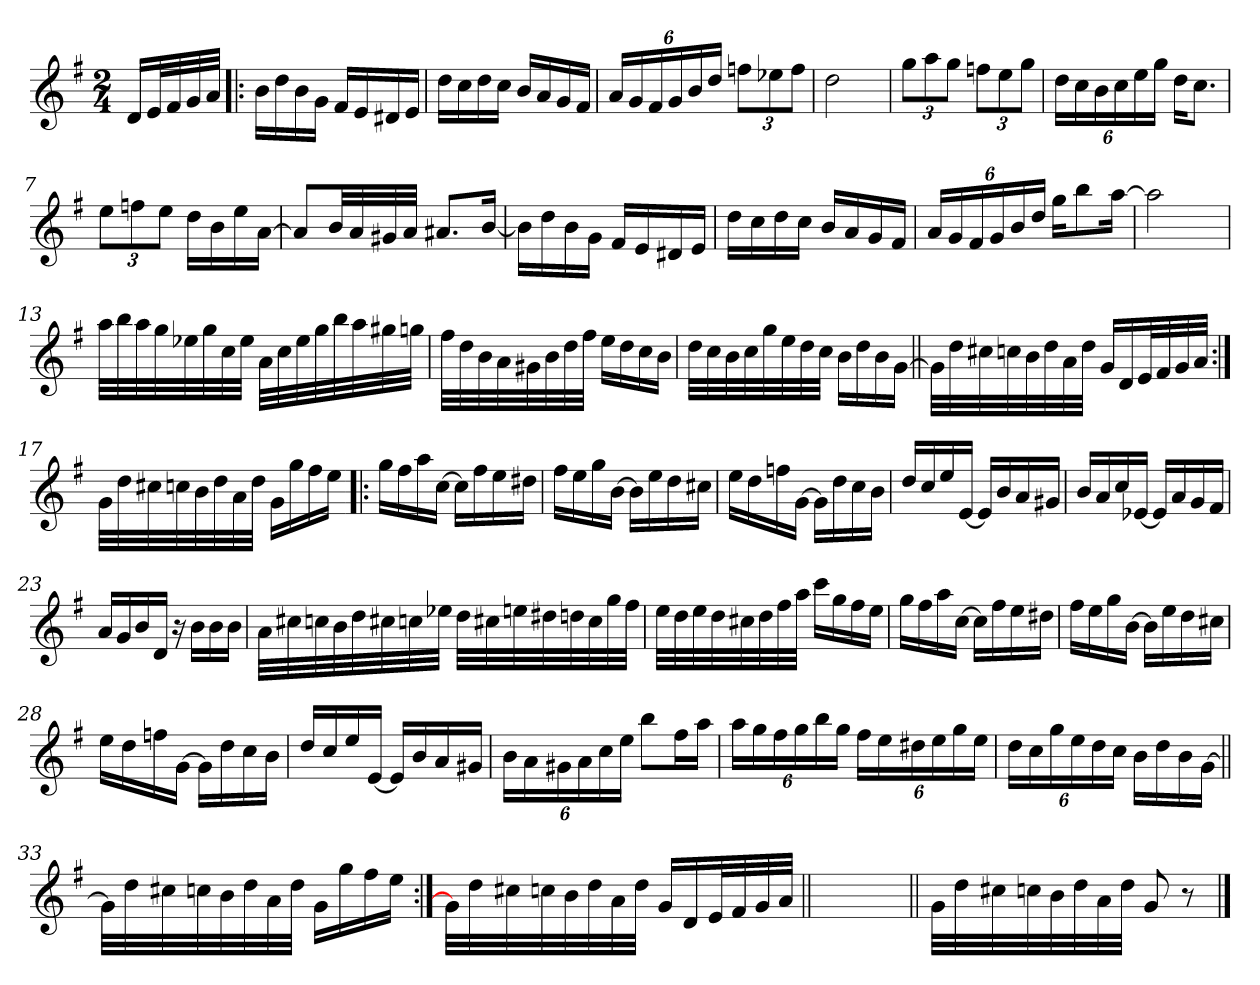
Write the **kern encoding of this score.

**kern
*part1
*staff1
*clefG2
*k[f#]
*G:
*M2/4
=
16d/LL
32e/L
32f#/
32g/
32a/JJJ
=1!|:
16b\LL
16dd\
16b\
16g\JJ
16f#/LL
16e/
16d#X/
16e/JJ
=2
16dd\LL
16cc\
16dd\
16cc\JJ
16b/LL
16a/
16g/
16f#/JJ
=3
24a/LL
24g/
24f#/
24g/
24b/
24dd/JJ
12ffn\L
12ee-X\
12ff\J
!!LO:LB:g=z
=4
2dd\
=5
12gg\L
12aa\
12gg\J
12ffn\L
12ee\
12gg\J
=6
24dd\LL
24cc\
24b\
24cc\
24ee\
24gg\JJ
16dd\KL
8.cc\J
=7
12ee\L
12ffn\
12ee\J
16dd\LL
16b\
16ee\
[16a\JJ
!!LO:LB:g=z
=8
8a/L]
32b/LL
32a/
32g#X/
32a/JJJ
8.a#X/L
[16b/Jk
=9
16b\LL]
16dd\
16b\
16g\JJ
16f#/LL
16e/
16d#X/
16e/JJ
=10
16dd\LL
16cc\
16dd\
16cc\JJ
16b/LL
16a/
16g/
16f#/JJ
=11
24a/LL
24g/
24f#/
24g/
24b/
24dd/JJ
16gg\KL
8bb\
[16aa\Jk
!!LO:LB:g=z
=12
2aa\]
=13
32aa\LLL
32bb\
32aa\
32gg\
32ee-X\
32gg\
32cc\
32ee-\JJJ
32a\LLL
32cc\
32ee-\
32gg\
32bb\
32aa\
32gg#X\
32ggn\JJJ
=14
32ff#\LLL
32dd\
32b\
32a\
32g#X\
32b\
32dd\
32ff#\JJJ
16ee\LL
16dd\
16cc\
16b\JJ
!!LO:LB:g=z
=15
32dd\LLL
32cc\
32b\
32cc\
32gg\
32ee\
32dd\
32cc\JJJ
16b\LL
16dd\
16b\
[16g\JJ
=16||
32g\LLL]
32dd\
32cc#X\
32ccn\
32b\
32dd\
32a\
32dd\JJJ
16g/LL
16d/
32e/L
32f#/
32g/
32a/JJJ
=17:|!
(>32g\LLL
32dd\
32cc#X\
32ccn\
32b\
32dd\
32a\
32dd\JJJ
16g\LL
16gg\
16ff#\
16ee\JJ
!!LO:LB:g=z
=18!|:
16gg\LL
16ff#\
16aa\
[16cc\JJ
16cc\LL]
16ff#\
16ee\
16dd#X\JJ
=19
16ff#\LL
16ee\
16gg\
[16b\JJ
16b\LL]
16ee\
16dd\
16cc#X\JJ
=20
16ee\LL
16dd\
16ffn\
[16g\JJ
16g\LL]
16dd\
16cc\
16b\JJ
=21
16dd/LL
16cc/
16ee/
[16e/JJ
16e/LL]
16b/
16a/
16g#X/JJ
!!LO:LB:g=z
=22
16b/LL
16a/
16cc/
[16e-X/JJ
16e-/LL]
16a/
16g/
16f#/JJ
=23
16a/LL
16g/
16b/
16d/JJ
16r
16b\LL
16b\
16b\JJ
=24
32a\LLL
32cc#X\
32ccn\
32b\
32dd\
32cc#X\
32ccn\
32ee-X\JJJ
32dd\LLL
32cc#X\
32een\
32dd#X\
32ddn\
32cc#\
32gg\
32ff#\JJJ
!!LO:LB:g=z
=25
32ee\LLL
32dd\
32ee\
32dd\
32cc#X\
32dd\
32ff#\
32aa\JJJ
16ccc\LL
16gg\
16ff#\
16ee\JJ
=26
16gg\LL
16ff#\
16aa\
[16cc\JJ
16cc\LL]
16ff#\
16ee\
16dd#X\JJ
=27
16ff#\LL
16ee\
16gg\
[16b\JJ
16b\LL]
16ee\
16dd\
16cc#X\JJ
=28
16ee\LL
16dd\
16ffn\
[16g\JJ
16g\LL]
16dd\
16cc\
16b\JJ
!!LO:LB:g=z
=29
16dd/LL
16cc/
16ee/
[16e/JJ
16e/LL]
16b/
16a/
16g#X/JJ
=30
24b\LL
24a\
24g#X\
24a\
24cc\
24ee\JJ
8bb\L
16ff#\L
16aa\JJ
=31
24aa\LL
24gg\
24ff#\
24gg\
24bb\
24gg\JJ
24ff#\LL
24ee\
24dd#X\
24ee\
24gg\
24ee\JJ
=32
24dd\LL
24cc\
24gg\
24ee\
24dd\
24cc\JJ
16b\LL
16dd\
16b\
[16g\JJ
!!LO:LB:g=z
=33||
32g\LLL]
32dd\
32cc#X\
32ccn\
32b\
32dd\
32a\
32dd\JJJ
16g\LL
16gg\
16ff#\
16ee\JJ
=34:|!
32g\LLL]
32dd\
32cc#X\
32ccn\
32b\
32dd\
32a\
32dd\JJJ
16g/LL
16d/
32e/L
32f#/
32g/
32a/JJJ
=35||
*stria0
2ryy
=36||
*stria5
(>32g\LLL
32dd\
32cc#X\
32ccn\
32b\
32dd\
32a\
32dd\JJJ
8g/
8r
==
*-
